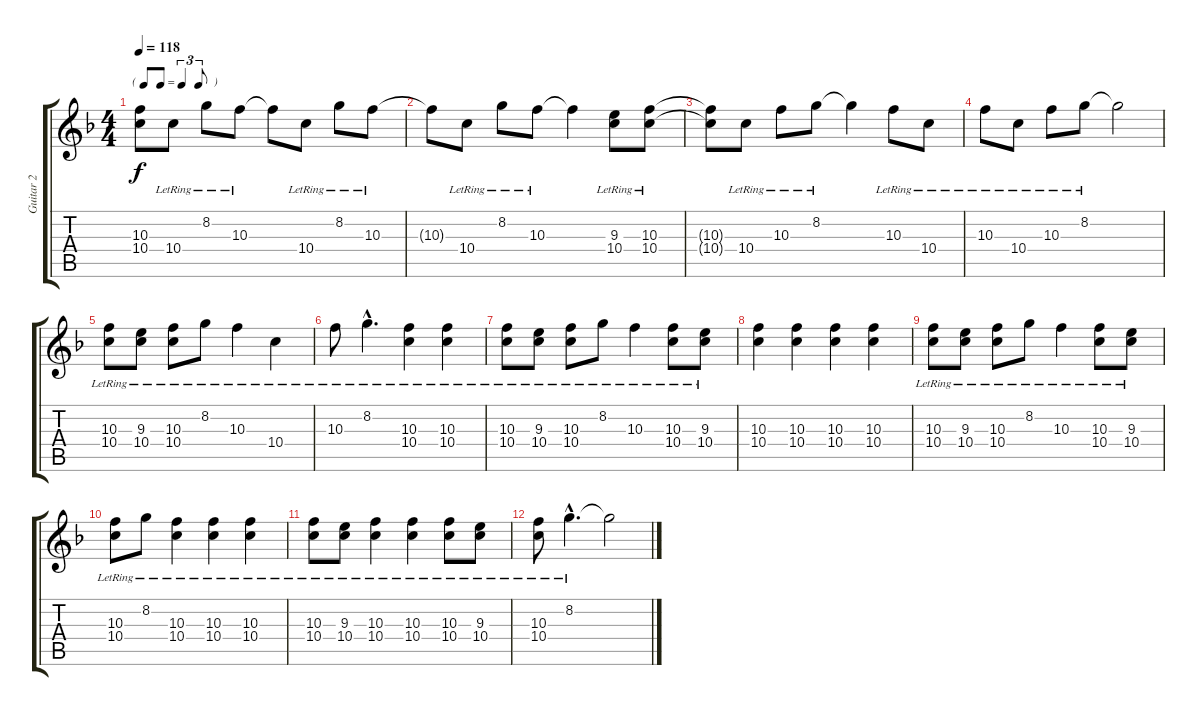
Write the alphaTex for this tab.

\track ("Guitar 2" "Guitar 2") {instrument electricguitarjazz}
\staff {score tabs}
\tuning (E4 B3 G3 D3 A2 E2) {hide}
\ts (4 4)
\tf triplet8th
\tempo 118
\clef g2
\ks f
(10.3{t} 10.4{t}).8{dy f} 10.4{lr}.8 8.2{lr}.8 10.3{lr}.8 10.3{t}.8 10.4{lr}.8 8.2{lr}.8 10.3{lr}.8 |
10.3{t}.8 10.4{lr}.8 8.2{lr}.8 10.3{lr}.8 10.3{t}.4 (9.3{lr} 10.4{lr}).8 (10.3{lr} 10.4{lr}).8 |
(10.3{t} 10.4{t}).8 10.4{lr}.8 10.3{lr}.8 8.2{lr}.8 8.2{t}.4 10.3{lr}.8 10.4{lr}.8 |
10.3{lr}.8 10.4{lr}.8 10.3{lr}.8 8.2{lr}.8 8.2{t}.2 |
(10.3{lr} 10.4{lr}).8 (9.3{lr} 10.4{lr}).8 (10.3{lr} 10.4{lr}).8 8.2{lr}.8 10.3{lr}.4 10.4{lr}.4 |
10.3{lr}.8 8.2{hac lr}.4{d} (10.3{lr} 10.4{lr}).4 (10.3{lr} 10.4{lr}).4 |
(10.3{lr} 10.4{lr}).8 (9.3{lr} 10.4{lr}).8 (10.3{lr} 10.4{lr}).8 8.2{lr}.8 10.3{lr}.4 (10.3{lr} 10.4{lr}).8 (9.3{lr} 10.4{lr}).8 |
(10.3 10.4).4 (10.3 10.4).4 (10.3 10.4).4 (10.3 10.4).4 |
(10.3{lr} 10.4{lr}).8 (9.3{lr} 10.4{lr}).8 (10.3{lr} 10.4{lr}).8 8.2{lr}.8 10.3{lr}.4 (10.3{lr} 10.4{lr}).8 (9.3{lr} 10.4{lr}).8 |
(10.3{lr} 10.4{lr}).8 8.2{lr}.8 (10.3{lr} 10.4{lr}).4 (10.3{lr} 10.4{lr}).4 (10.3{lr} 10.4{lr}).4 |
(10.3{lr} 10.4{lr}).8 (9.3{lr} 10.4{lr}).8 (10.3{lr} 10.4{lr}).4 (10.3{lr} 10.4{lr}).4 (10.3{lr} 10.4{lr}).8 (9.3{lr} 10.4{lr}).8 |
(10.3{lr} 10.4{lr}).8 8.2{hac lr}.4{d} 8.2{t}.2
